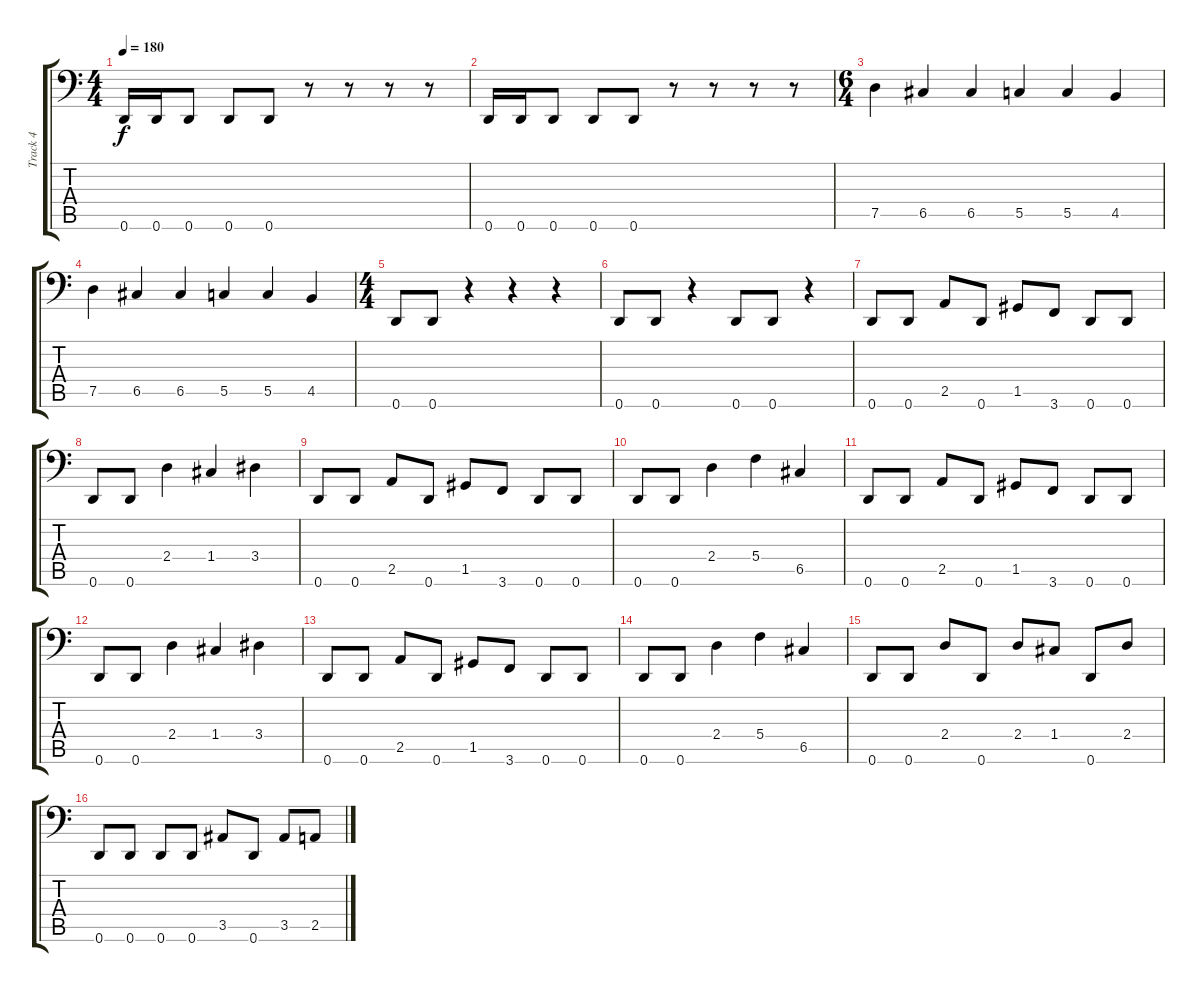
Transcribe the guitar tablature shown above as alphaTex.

\track ("Track 4" "Track 4") {instrument electricbasspick}
\staff {score tabs}
\tuning (D3 A2 F2 C2 G1 D1) {hide}
\ts (4 4)
\tempo 180
\clef f4
\ks c
0.6.16{dy f} 0.6.16 0.6.8 0.6.8 0.6.8 r.8 r.8 r.8 r.8 |
0.6.16 0.6.16 0.6.8 0.6.8 0.6.8 r.8 r.8 r.8 r.8 |
\ts (6 4)
7.5.4 6.5.4 6.5.4 5.5.4 5.5.4 4.5.4 |
7.5.4 6.5.4 6.5.4 5.5.4 5.5.4 4.5.4 |
\ts (4 4)
0.6.8 0.6.8 r.4 r.4 r.4 |
0.6.8 0.6.8 r.4 0.6.8 0.6.8 r.4 |
0.6.8 0.6.8 2.5.8 0.6.8 1.5.8 3.6.8 0.6.8 0.6.8 |
0.6.8 0.6.8 2.4.4 1.4.4 3.4.4 |
0.6.8 0.6.8 2.5.8 0.6.8 1.5.8 3.6.8 0.6.8 0.6.8 |
0.6.8 0.6.8 2.4.4 5.4.4 6.5.4 |
0.6.8 0.6.8 2.5.8 0.6.8 1.5.8 3.6.8 0.6.8 0.6.8 |
0.6.8 0.6.8 2.4.4 1.4.4 3.4.4 |
0.6.8 0.6.8 2.5.8 0.6.8 1.5.8 3.6.8 0.6.8 0.6.8 |
0.6.8 0.6.8 2.4.4 5.4.4 6.5.4 |
0.6.8 0.6.8 2.4.8 0.6.8 2.4.8 1.4.8 0.6.8 2.4.8 |
0.6.8 0.6.8 0.6.8 0.6.8 3.5.8 0.6.8 3.5.8 2.5.8
